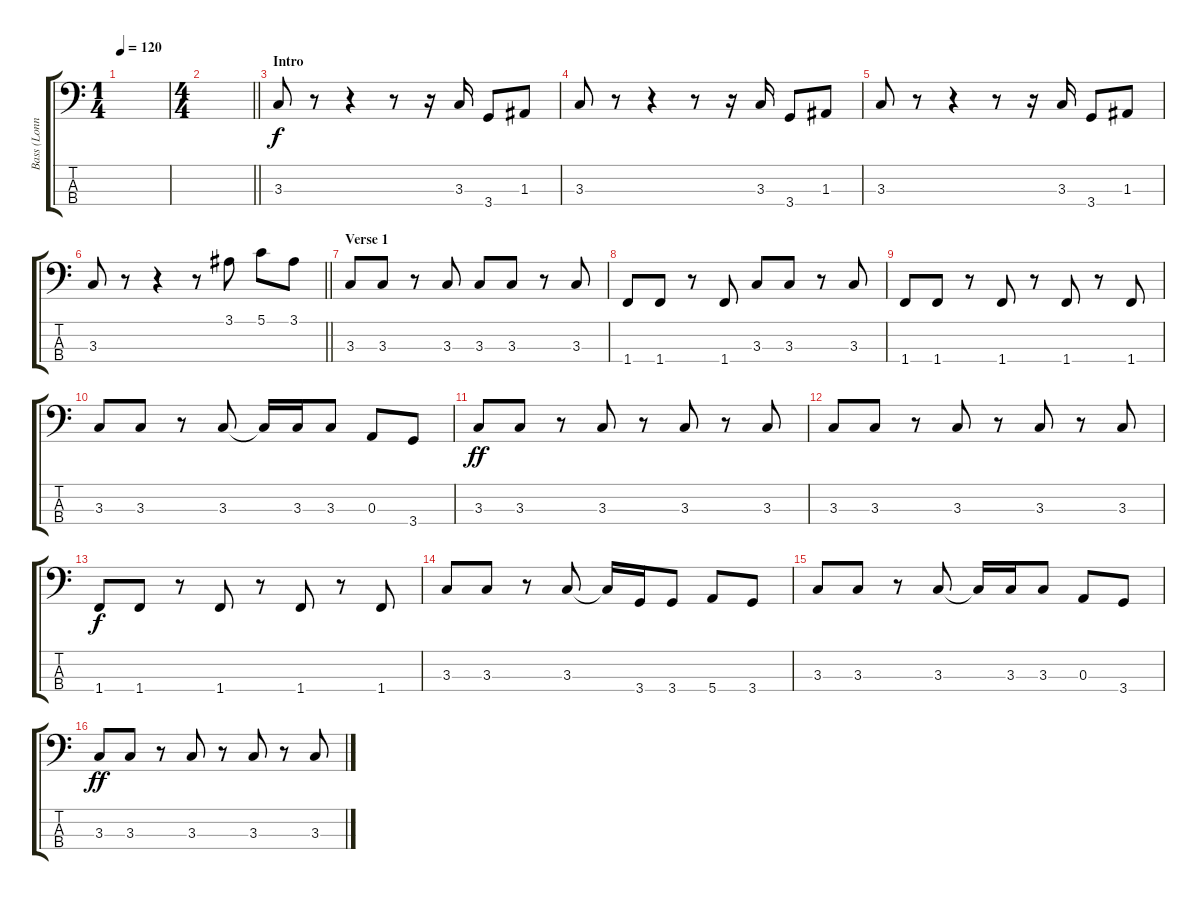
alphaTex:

\track ("Bass (Lonnie Turner)" "Bass (Lonn") {instrument electricbasspick}
\staff {score tabs}
\tuning (G2 D2 A1 E1) {hide}
\ts (1 4)
\tempo 120
\clef f4
\ks c
|
\ts (4 4)
\barLineRight lightlight
|
\section ("" "Intro")
3.3.8 r.8 r.4 r.8 r.16 3.3.16 3.4.8 1.3.8 |
3.3.8 r.8 r.4 r.8 r.16 3.3.16 3.4.8 1.3.8 |
3.3.8 r.8 r.4 r.8 r.16 3.3.16 3.4.8 1.3.8 |
\barLineRight lightlight
3.3.8 r.8 r.4 r.8 3.1.8 5.1.8 3.1.8 |
\section ("" "Verse 1")
3.3.8 3.3.8 r.8 3.3.8 3.3.8 3.3.8 r.8 3.3.8 |
1.4.8{dy f} 1.4.8 r.8 1.4.8 3.3.8 3.3.8 r.8 3.3.8 |
1.4.8 1.4.8 r.8 1.4.8 r.8 1.4.8 r.8 1.4.8 |
3.3.8 3.3.8 r.8 3.3.8 3.3{t}.16 3.3.16 3.3.8 0.3.8 3.4.8 |
3.3.8{dy ff} 3.3.8 r.8 3.3.8 r.8 3.3.8 r.8 3.3.8 |
3.3.8 3.3.8 r.8 3.3.8 r.8 3.3.8 r.8 3.3.8 |
1.4.8{dy f} 1.4.8 r.8 1.4.8 r.8 1.4.8 r.8 1.4.8 |
3.3.8 3.3.8 r.8 3.3.8 3.3{t}.16 3.4.16 3.4.8 5.4.8 3.4.8 |
3.3.8 3.3.8 r.8 3.3.8 3.3{t}.16 3.3.16 3.3.8 0.3.8 3.4.8 |
3.3.8{dy ff} 3.3.8 r.8 3.3.8 r.8 3.3.8 r.8 3.3.8
